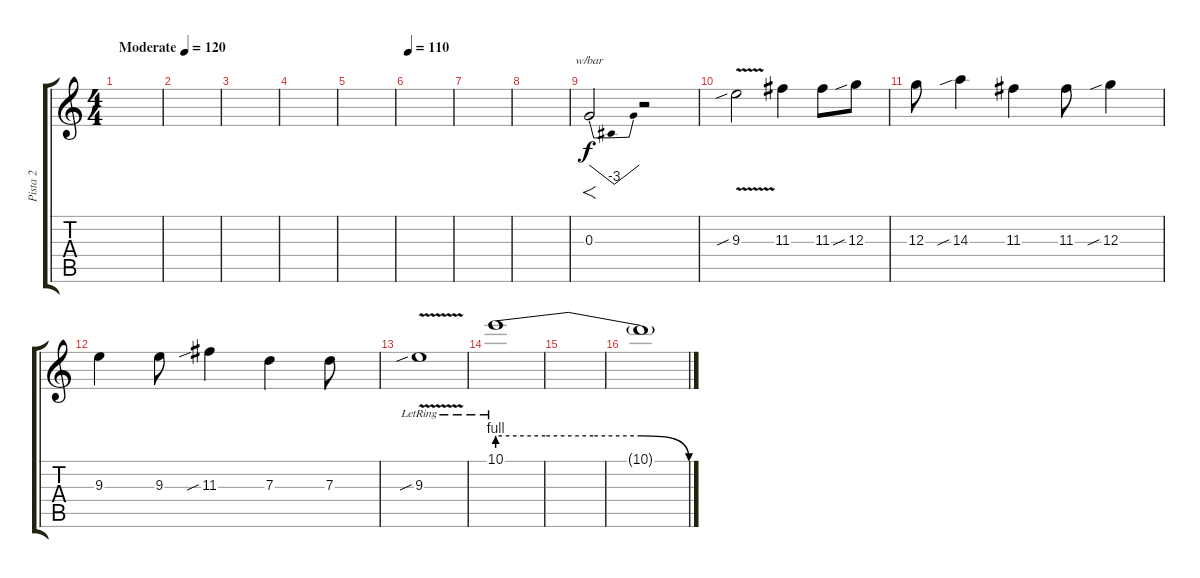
\track ("Pista 2" "Pista 2") {instrument distortionguitar}
\staff {score tabs}
\tuning (E4 B3 G3 D3 A2 E2) {hide}
\ts (4 4)
\tempo (120 "Moderate")
\clef g2
\ks c
|
|
|
|
|
\tempo 110
|
|
|
0.3.2{f tbe (dip default 0 0 30 -12 60 0)} r.2 |
9.3{v sib}.2 11.3.4 11.3.8 12.3{sib}.8 |
12.3.8 14.3{sib}.4 11.3.4 11.3.8 12.3{sib}.4 |
9.3.4 9.3.8 11.3{sib}.4 7.3.4 7.3.8 |
9.3{v sib lr}.1 |
10.1{be (custom 0 4 15 4 30 4 45 4 60 0) lr}.1 |
|
10.1{t}.1
